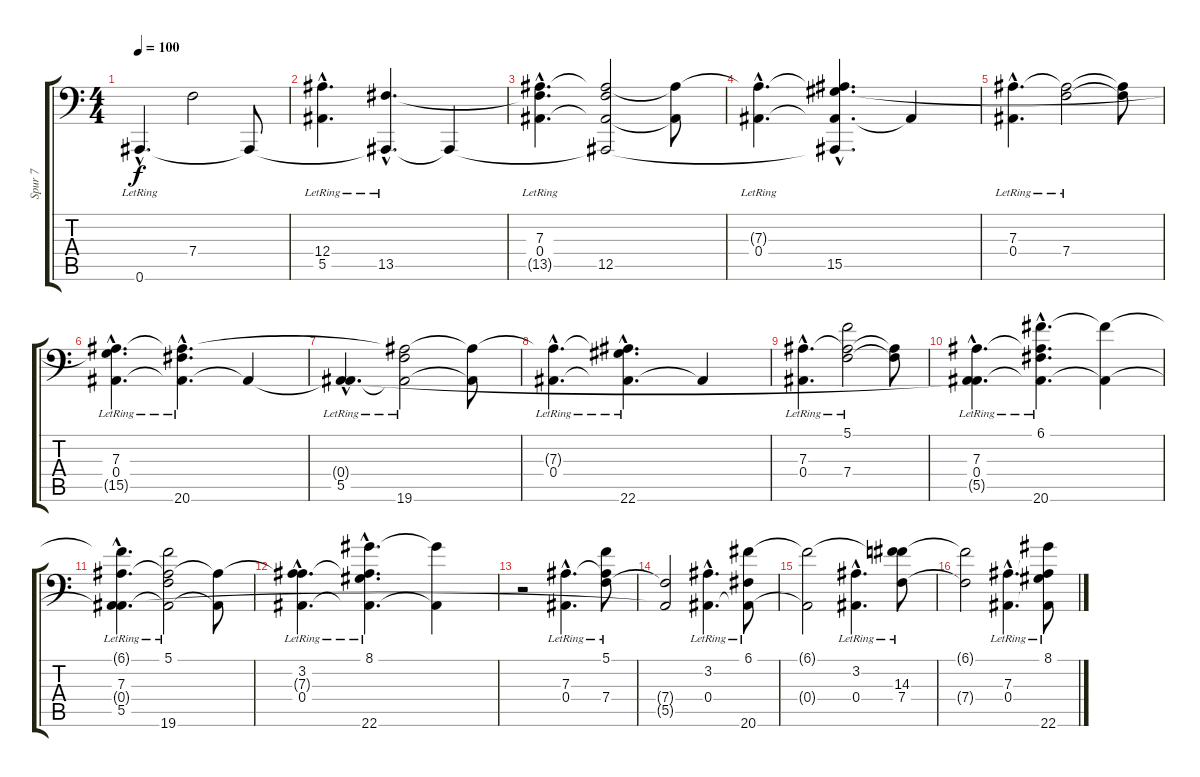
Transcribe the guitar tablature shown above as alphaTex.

\track ("Spur 7" "Spur 7") {instrument tremolostrings}
\staff {score tabs}
\tuning (C4 G3 Eb3 Bb2 F2 Bb1) {hide}
\ts (4 4)
\tempo 100
\clef f4
\ks c
0.6{hac lr}.4{d dy f instrument tremolostrings} 7.4.2 0.6{t}.8 |
(12.4{hac lr} 5.5{hac lr}).4{d} (13.5{hac lr} 0.6{hac t}).4{d} 0.6{t}.4 |
(7.3{hac lr} 0.4{hac lr} 13.5{hac t}).4{d} (7.3{t} 0.4{t} 12.5 0.6{t}).2 (7.3{t} 0.4{t}).8 |
(7.3{hac t} 0.4{hac lr}).4{d} (7.3{hac t} 0.4{hac t} 15.5{hac} 0.6{hac t}).4{d} 0.4{t}.4 |
(7.3{hac lr} 0.4{hac lr}).4{d} (7.3{t} 7.4{lr}).2 (7.3{t} 7.4{t}).8 |
(7.3{hac lr} 0.4{hac lr} 15.5{hac t}).4{d} (7.3{hac t} 0.4{hac t} 20.6{hac lr}).4{d} 0.4{t}.4 |
(0.4{hac t} 5.5{hac lr}).4{d} (7.3{t} 0.4{t} 19.6{lr}).2 (7.3{t} 0.4{t}).8 |
(7.3{hac t} 0.4{hac lr}).4{d} (7.3{hac t} 0.4{hac t} 22.6{hac lr}).4{d} 0.4{t}.4 |
(7.3{hac lr} 0.4{hac lr}).4{d} (5.1{lr} 7.3{t} 7.4{lr}).2 (7.3{t} 7.4{t}).8 |
(7.3{hac lr} 0.4{hac lr} 5.5{hac t}).4{d} (6.1{hac lr} 7.3{hac t} 0.4{hac t} 20.6{hac lr}).4{d} (6.1{t} 0.4{t}).4 |
(6.1{hac t} 7.3{hac lr} 0.4{hac t} 5.5{hac lr}).4{d} (5.1{lr} 7.3{t} 0.4{t} 19.6{lr}).2 (7.3{t} 0.4{t}).8 |
(3.2{hac lr} 7.3{hac t} 0.4{hac lr}).4{d} (8.1{hac lr} 7.3{hac t} 0.4{hac t} 22.6{hac lr}).4{d} (8.1{t} 0.4{t}).4 |
r.2 (7.3{hac lr} 0.4{hac lr}).4{d} (5.1{lr} 7.3{t} 7.4{lr}).8 |
(7.4{t} 5.5{t}).2 (3.2{hac lr} 0.4{hac lr}).4{d} (6.1{lr} 0.4{t} 20.6{lr}).8 |
(6.1{t} 0.4{t}).2 (3.2{hac lr} 0.4{hac lr}).4{d} (6.1{t} 14.3{lr} 7.4{lr}).8 |
(6.1{t} 7.4{t}).2 (7.3{hac lr} 0.4{hac lr}).4{d} (8.1{lr} 7.3{t} 0.4{t} 22.6{lr}).8
